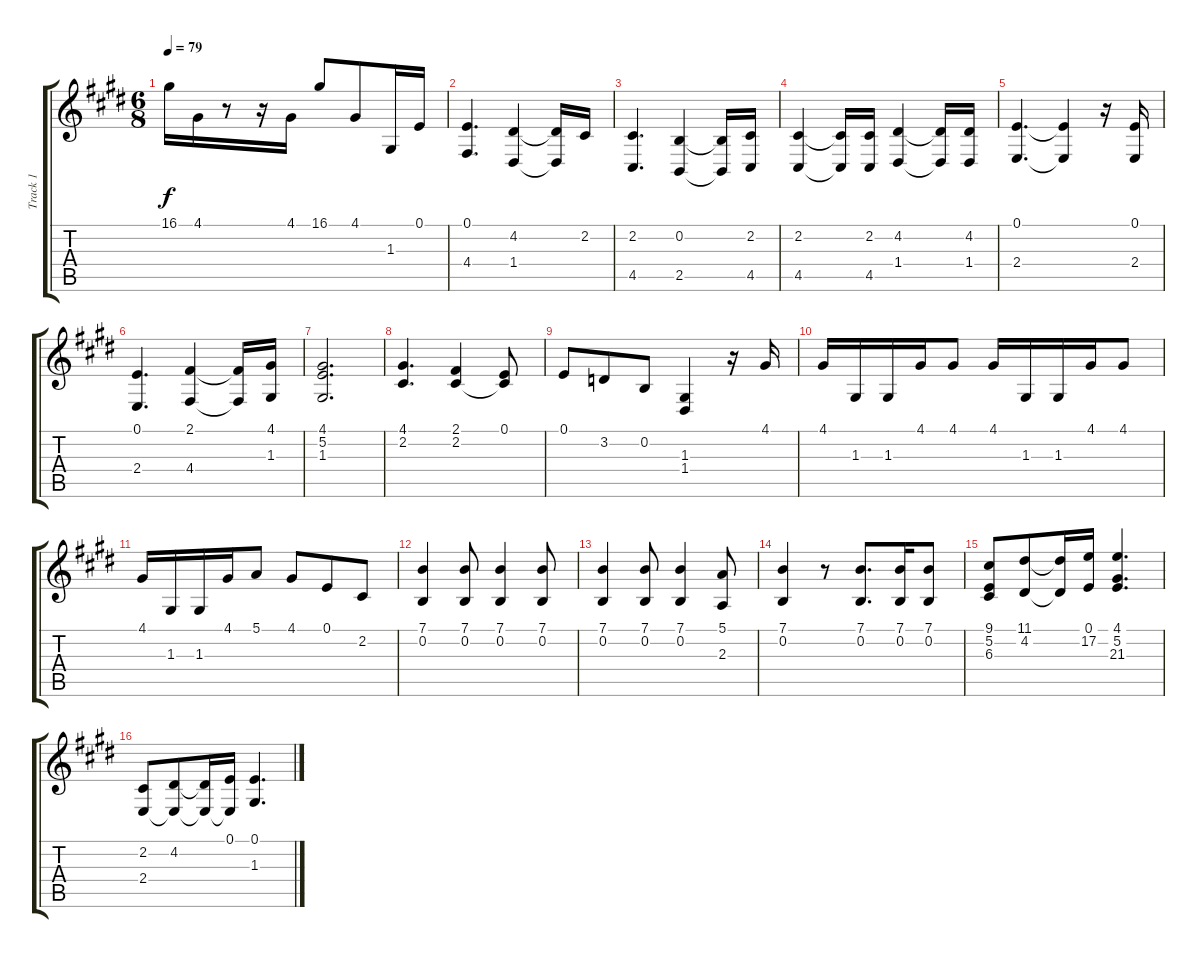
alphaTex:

\track ("Track 1" "Track 1") {instrument acousticgrandpiano}
\staff {score tabs}
\tuning (E4 B3 G3 D3 A2 E2) {hide}
\ts (6 8)
\tempo 79
\clef g2
\ks e
16.1.16{dy f} 4.1.16 r.8 r.16 4.1.16 16.1.8 4.1.8 1.3.16 0.1.16 |
(0.1 4.4).4{d} (4.2 1.4).4 (4.2{t} 1.4{t}).16 2.2.16 |
(2.2 4.5).4{d} (0.2 2.5).4 (0.2{t} 2.5{t}).16 (2.2 4.5).16 |
(2.2 4.5).4 (2.2{t} 4.5{t}).16 (2.2 4.5).16 (4.2 1.4).4 (4.2{t} 1.4{t}).16 (4.2 1.4).16 |
(0.1 2.4).4{d} (0.1{t} 2.4{t}).4 r.16 (0.1 2.4).16 |
(0.1 2.4).4{d} (2.1 4.4).4 (2.1{t} 4.4{t}).16 (4.1 1.3).16 |
(4.1 5.2 1.3).2{d} |
(4.1 2.2).4{d} (2.1 2.2).4 (0.1 2.2{t}).8 |
0.1.8 3.2.8 0.2.8 (1.3 1.4).4 r.16 4.1.16 |
4.1.16 1.3.16 1.3.16 4.1.16 4.1.8 4.1.16 1.3.16 1.3.16 4.1.16 4.1.8 |
4.1.16 1.3.16 1.3.16 4.1.16 5.1.8 4.1.8 0.1.8 2.2.8 |
(7.1 0.2).4 (7.1 0.2).8 (7.1 0.2).4 (7.1 0.2).8 |
(7.1 0.2).4 (7.1 0.2).8 (7.1 0.2).4 (5.1 2.3).8 |
(7.1 0.2).4 r.8 (7.1 0.2).8{d} (7.1 0.2).16 (7.1 0.2).8 |
(9.1 5.2 6.3).8 (11.1 4.2).8 (11.1{t} 4.2{t}).16 (0.1 17.2).16 (4.1 5.2 21.3).4{d} |
(2.2 2.4).8 (4.2 2.4{t}).8 (4.2{t} 2.4{t}).16 (0.1 2.4{t}).16 (0.1 1.3).4{d}
